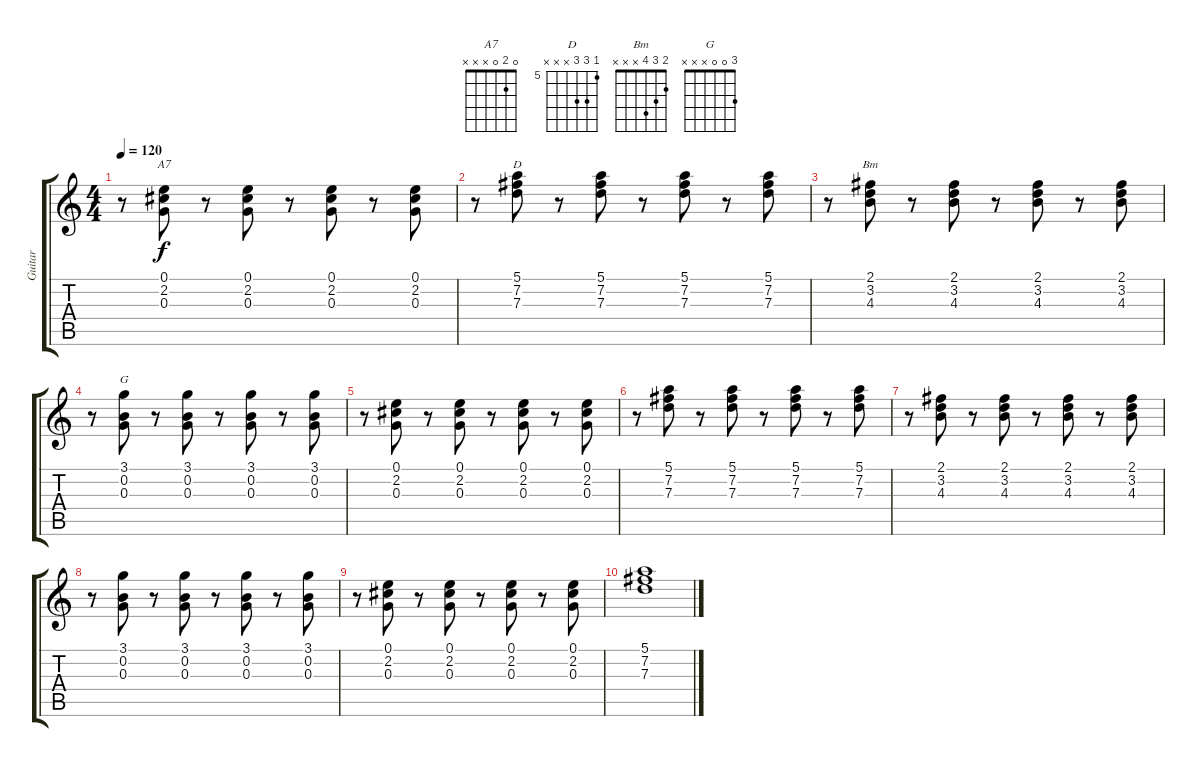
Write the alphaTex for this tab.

\track ("Guitar" "Guitar") {instrument electricguitarclean}
\staff {score tabs}
\tuning (E4 B3 G3 D3 A2 E2) {hide}
\chord ("A7" 0 2 0 x x x)
\chord ("D" 5 7 7 x x x) {firstfret 5}
\chord ("Bm" 2 3 4 x x x)
\chord ("G" 3 0 0 x x x)
\ts (4 4)
\tempo 120
\clef g2
\ks c
r.8{dy f} (0.1 2.2 0.3).8{ch "A7"} r.8 (0.1 2.2 0.3).8 r.8 (0.1 2.2 0.3).8 r.8 (0.1 2.2 0.3).8 |
r.8 (5.1 7.2 7.3).8{ch "D"} r.8 (5.1 7.2 7.3).8 r.8 (5.1 7.2 7.3).8 r.8 (5.1 7.2 7.3).8 |
r.8 (2.1 3.2 4.3).8{ch "Bm"} r.8 (2.1 3.2 4.3).8 r.8 (2.1 3.2 4.3).8 r.8 (2.1 3.2 4.3).8 |
r.8 (3.1 0.2 0.3).8{ch "G"} r.8 (3.1 0.2 0.3).8 r.8 (3.1 0.2 0.3).8 r.8 (3.1 0.2 0.3).8 |
r.8 (0.1 2.2 0.3).8 r.8 (0.1 2.2 0.3).8 r.8 (0.1 2.2 0.3).8 r.8 (0.1 2.2 0.3).8 |
r.8 (5.1 7.2 7.3).8 r.8 (5.1 7.2 7.3).8 r.8 (5.1 7.2 7.3).8 r.8 (5.1 7.2 7.3).8 |
r.8 (2.1 3.2 4.3).8 r.8 (2.1 3.2 4.3).8 r.8 (2.1 3.2 4.3).8 r.8 (2.1 3.2 4.3).8 |
r.8 (3.1 0.2 0.3).8 r.8 (3.1 0.2 0.3).8 r.8 (3.1 0.2 0.3).8 r.8 (3.1 0.2 0.3).8 |
r.8 (0.1 2.2 0.3).8 r.8 (0.1 2.2 0.3).8 r.8 (0.1 2.2 0.3).8 r.8 (0.1 2.2 0.3).8 |
(5.1 7.2 7.3).1
